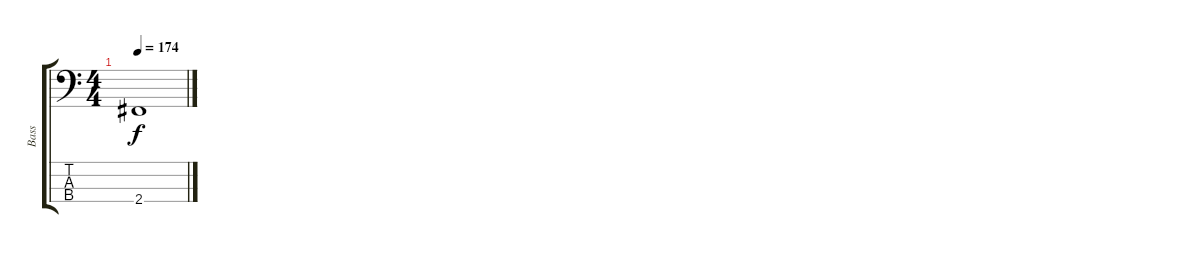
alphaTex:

\track ("Bass" "Bass") {instrument electricbassfinger}
\staff {score tabs}
\tuning (G2 D2 A1 E1) {hide}
\ts (4 4)
\tempo 174
\clef f4
\ks c
2.4{t}.1{dy f}
